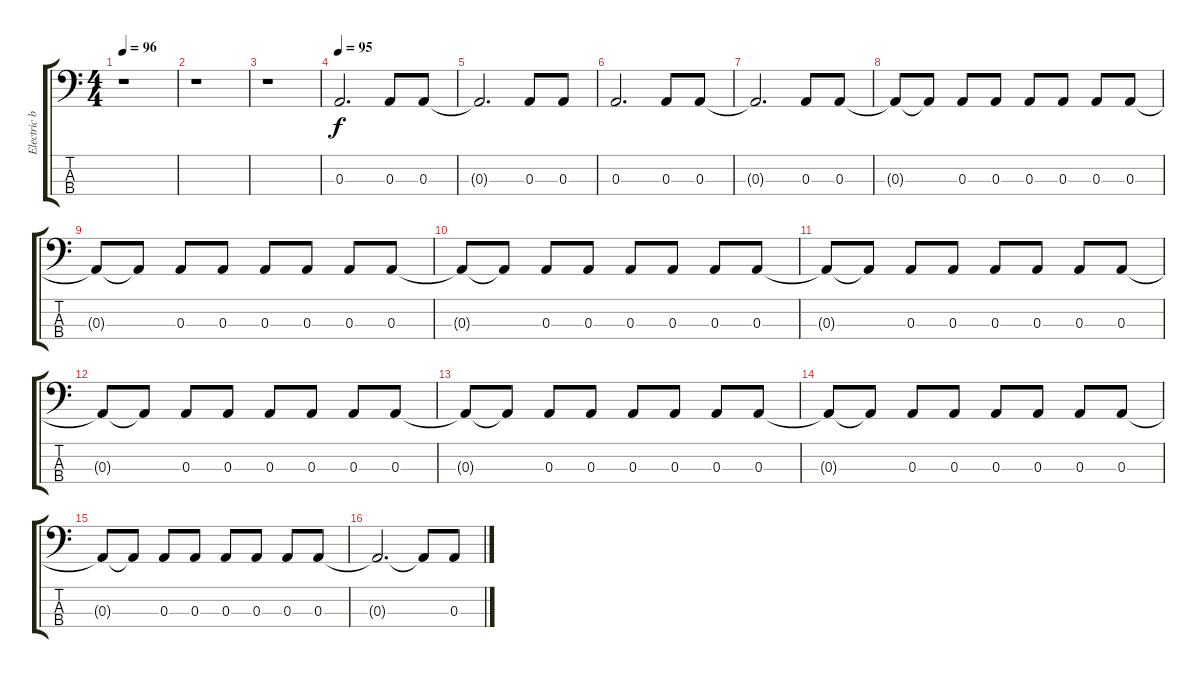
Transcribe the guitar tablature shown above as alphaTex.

\track ("Electric bass" "Electric b") {instrument electricbassfinger}
\staff {score tabs}
\tuning (G2 D2 A1 E1) {hide}
\ts (4 4)
\tempo 96
\clef f4
\ks c
r.1{dy f} |
r.1 |
r.1 |
\tempo 95
0.3.2{d} 0.3.8 0.3.8 |
0.3{t}.2{d} 0.3.8 0.3.8 |
0.3.2{d} 0.3.8 0.3.8 |
0.3{t}.2{d} 0.3.8 0.3.8 |
0.3{t}.8 0.3{t}.8 0.3.8 0.3.8 0.3.8 0.3.8 0.3.8 0.3.8 |
0.3{t}.8 0.3{t}.8 0.3.8 0.3.8 0.3.8 0.3.8 0.3.8 0.3.8 |
0.3{t}.8 0.3{t}.8 0.3.8 0.3.8 0.3.8 0.3.8 0.3.8 0.3.8 |
0.3{t}.8 0.3{t}.8 0.3.8 0.3.8 0.3.8 0.3.8 0.3.8 0.3.8 |
0.3{t}.8 0.3{t}.8 0.3.8 0.3.8 0.3.8 0.3.8 0.3.8 0.3.8 |
0.3{t}.8 0.3{t}.8 0.3.8 0.3.8 0.3.8 0.3.8 0.3.8 0.3.8 |
0.3{t}.8 0.3{t}.8 0.3.8 0.3.8 0.3.8 0.3.8 0.3.8 0.3.8 |
0.3{t}.8 0.3{t}.8 0.3.8 0.3.8 0.3.8 0.3.8 0.3.8 0.3.8 |
0.3{t}.2{d} 0.3{t}.8 0.3.8
